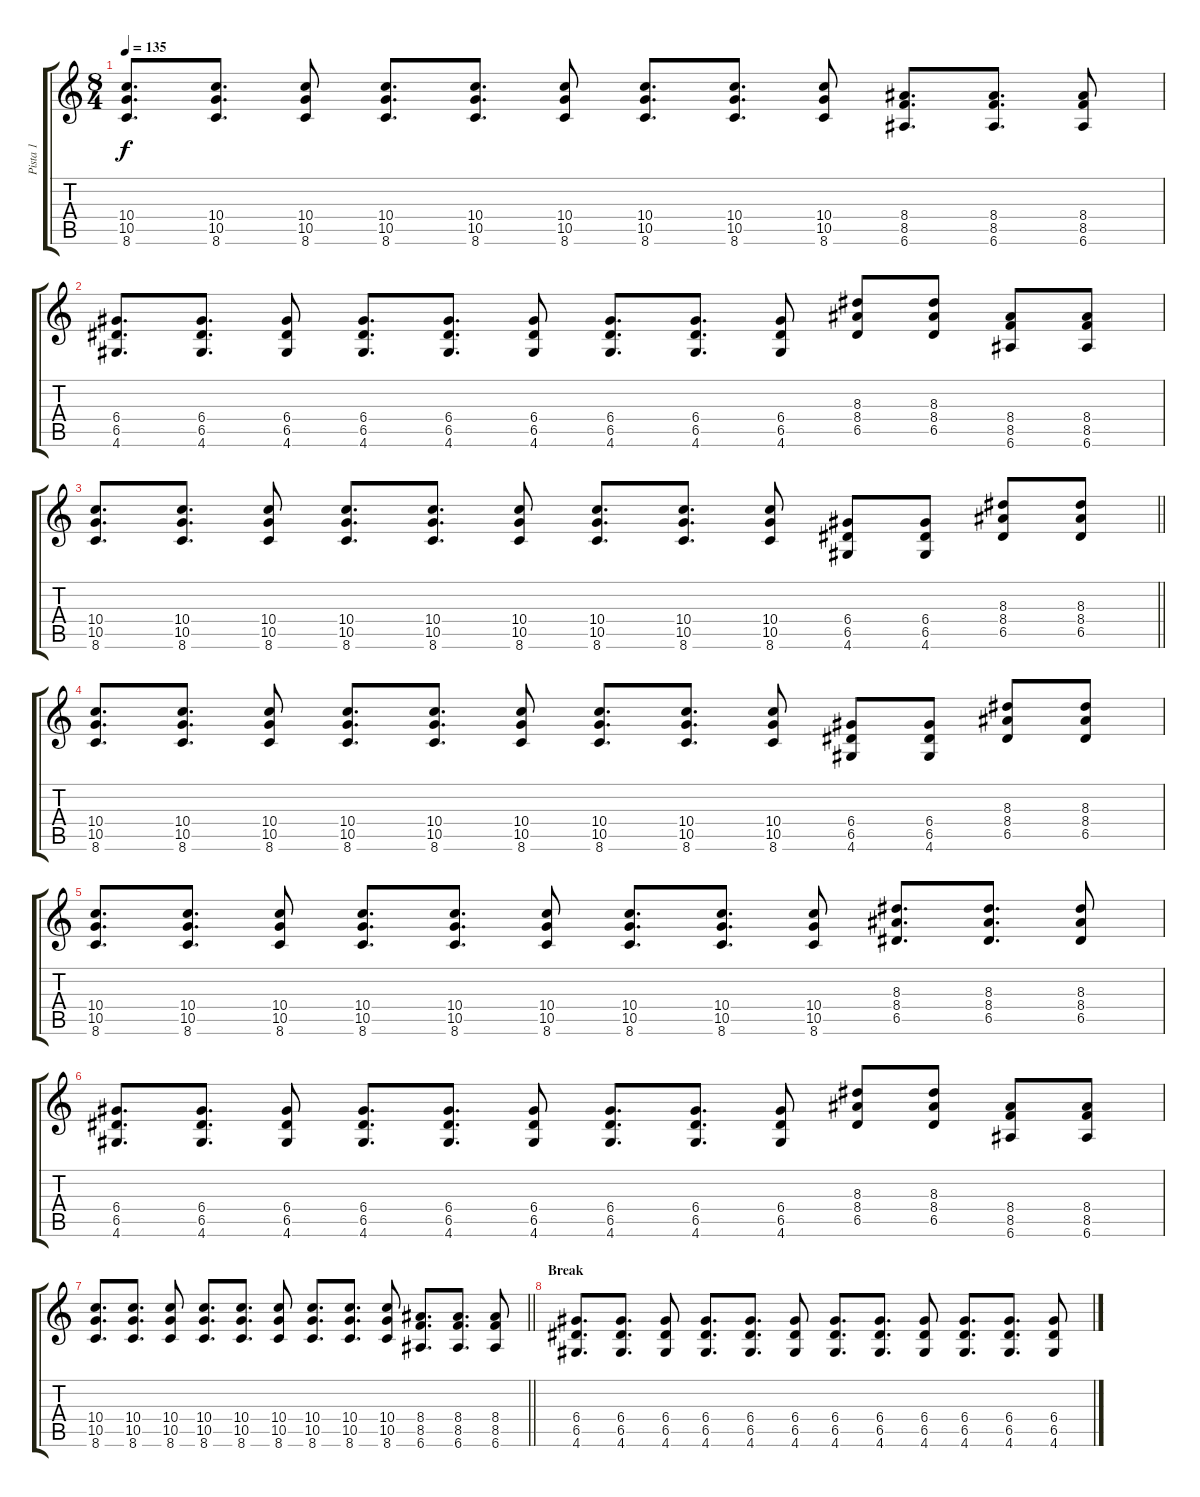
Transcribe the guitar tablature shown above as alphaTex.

\track ("Pista 1" "Pista 1") {instrument overdrivenguitar}
\staff {score tabs}
\tuning (E4 B3 G3 D3 A2 E2) {hide}
\ts (8 4)
\tempo 135
\clef g2
\ks c
(10.4 10.5 8.6).8{d dy f} (10.4 10.5 8.6).8{d} (10.4 10.5 8.6).8 (10.4 10.5 8.6).8{d} (10.4 10.5 8.6).8{d} (10.4 10.5 8.6).8 (10.4 10.5 8.6).8{d} (10.4 10.5 8.6).8{d} (10.4 10.5 8.6).8 (8.4 8.5 6.6).8{d} (8.4 8.5 6.6).8{d} (8.4 8.5 6.6).8 |
(6.4 6.5 4.6).8{d} (6.4 6.5 4.6).8{d} (6.4 6.5 4.6).8 (6.4 6.5 4.6).8{d} (6.4 6.5 4.6).8{d} (6.4 6.5 4.6).8 (6.4 6.5 4.6).8{d} (6.4 6.5 4.6).8{d} (6.4 6.5 4.6).8 (8.3 8.4 6.5).8 (8.3 8.4 6.5).8 (8.4 8.5 6.6).8 (8.4 8.5 6.6).8 |
\barLineRight lightlight
(10.4 10.5 8.6).8{d} (10.4 10.5 8.6).8{d} (10.4 10.5 8.6).8 (10.4 10.5 8.6).8{d} (10.4 10.5 8.6).8{d} (10.4 10.5 8.6).8 (10.4 10.5 8.6).8{d} (10.4 10.5 8.6).8{d} (10.4 10.5 8.6).8 (6.4 6.5 4.6).8 (6.4 6.5 4.6).8 (8.3 8.4 6.5).8 (8.3 8.4 6.5).8 |
(10.4 10.5 8.6).8{d} (10.4 10.5 8.6).8{d} (10.4 10.5 8.6).8 (10.4 10.5 8.6).8{d} (10.4 10.5 8.6).8{d} (10.4 10.5 8.6).8 (10.4 10.5 8.6).8{d} (10.4 10.5 8.6).8{d} (10.4 10.5 8.6).8 (6.4 6.5 4.6).8 (6.4 6.5 4.6).8 (8.3 8.4 6.5).8 (8.3 8.4 6.5).8 |
(10.4 10.5 8.6).8{d} (10.4 10.5 8.6).8{d} (10.4 10.5 8.6).8 (10.4 10.5 8.6).8{d} (10.4 10.5 8.6).8{d} (10.4 10.5 8.6).8 (10.4 10.5 8.6).8{d} (10.4 10.5 8.6).8{d} (10.4 10.5 8.6).8 (8.3 8.4 6.5).8{d} (8.3 8.4 6.5).8{d} (8.3 8.4 6.5).8 |
(6.4 6.5 4.6).8{d} (6.4 6.5 4.6).8{d} (6.4 6.5 4.6).8 (6.4 6.5 4.6).8{d} (6.4 6.5 4.6).8{d} (6.4 6.5 4.6).8 (6.4 6.5 4.6).8{d} (6.4 6.5 4.6).8{d} (6.4 6.5 4.6).8 (8.3 8.4 6.5).8 (8.3 8.4 6.5).8 (8.4 8.5 6.6).8 (8.4 8.5 6.6).8 |
\barLineRight lightlight
(10.4 10.5 8.6).8{d} (10.4 10.5 8.6).8{d} (10.4 10.5 8.6).8 (10.4 10.5 8.6).8{d} (10.4 10.5 8.6).8{d} (10.4 10.5 8.6).8 (10.4 10.5 8.6).8{d} (10.4 10.5 8.6).8{d} (10.4 10.5 8.6).8 (8.4 8.5 6.6).8{d} (8.4 8.5 6.6).8{d} (8.4 8.5 6.6).8 |
\section ("" "Break")
(6.4 6.5 4.6).8{d} (6.4 6.5 4.6).8{d} (6.4 6.5 4.6).8 (6.4 6.5 4.6).8{d} (6.4 6.5 4.6).8{d} (6.4 6.5 4.6).8 (6.4 6.5 4.6).8{d} (6.4 6.5 4.6).8{d} (6.4 6.5 4.6).8 (6.4 6.5 4.6).8{d} (6.4 6.5 4.6).8{d} (6.4 6.5 4.6).8
